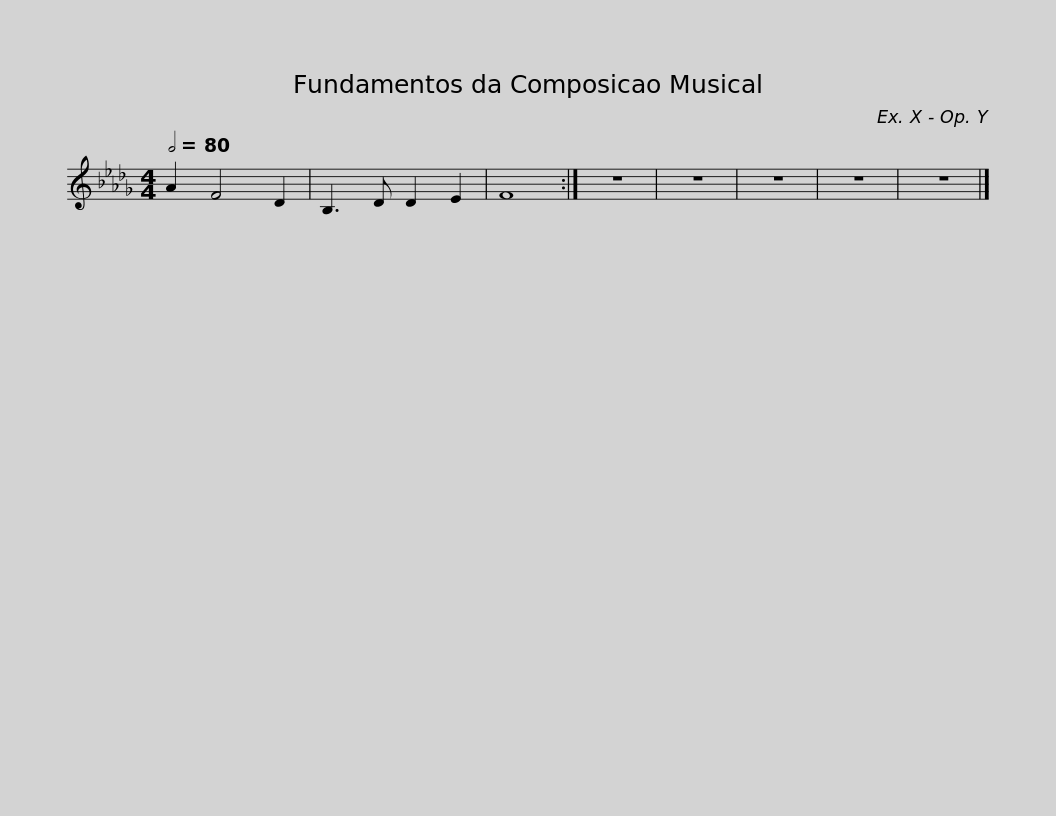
X:1
L:1/8
Q:1/2=80
M:4/4
I:linebreak $
K:Db
V:1 treble
V:1
 A2 F4 D2 | B,3 D D2 E2 | F8 :| z8 | z8 | %5
 z8 | z8 | z8 |] %8
